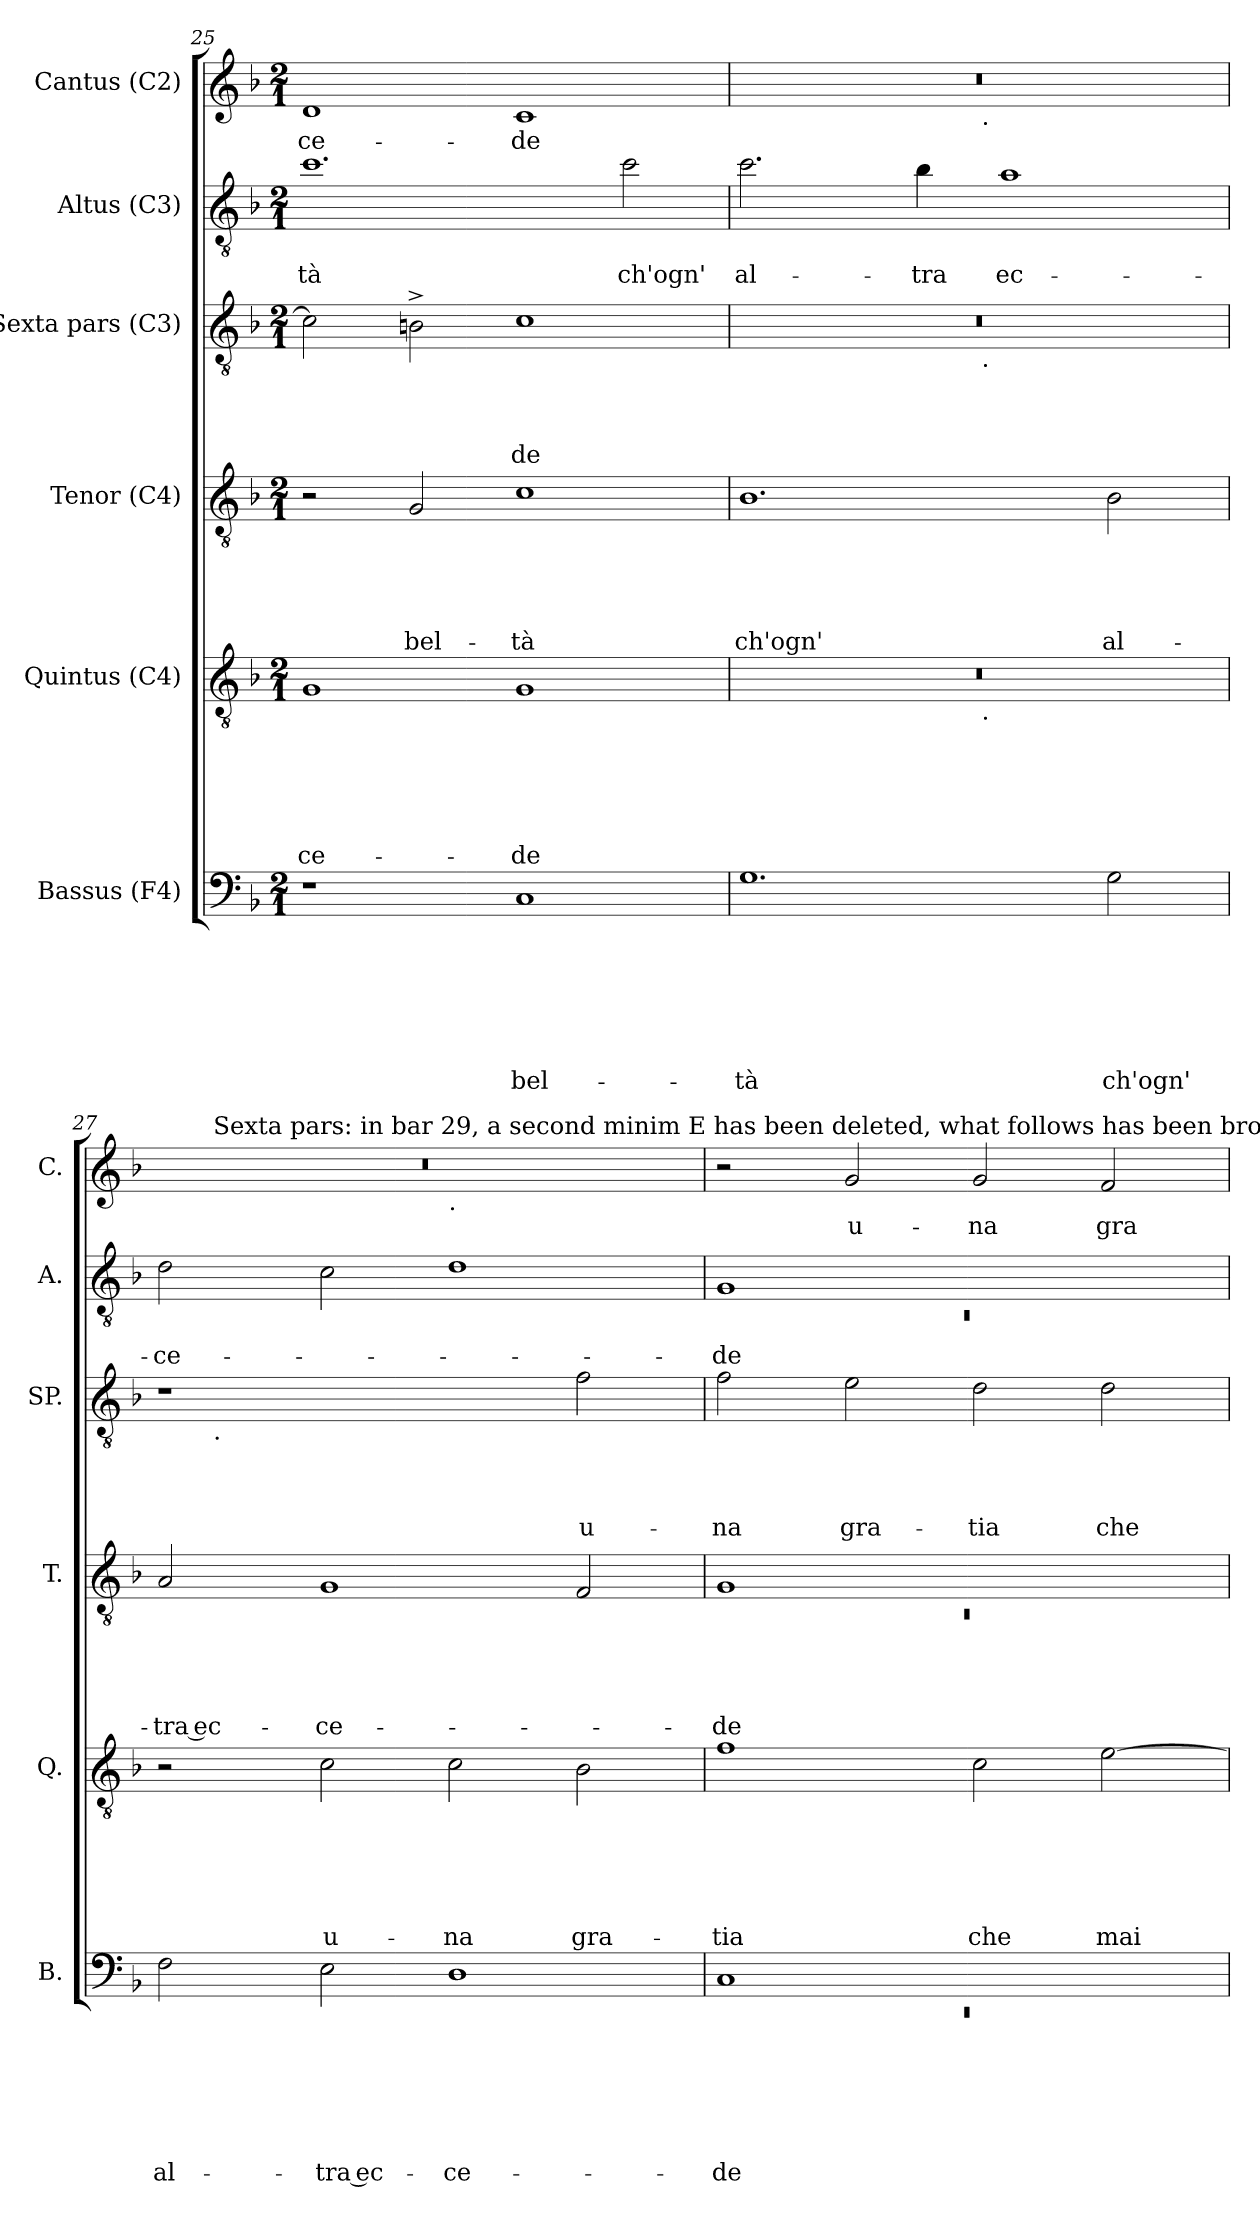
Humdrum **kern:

**kern	**text	**text	**text	**text	**text	**text	**text	**kern	**text	**text	**text	**text	**text	**text	**kern	**text	**text	**text	**text	**text	**kern	**text	**text	**text	**text	**kern	**text	**text	**kern	**text
*part6	*part6	*part6	*part6	*part6	*part6	*part6	*part6	*part5	*part5	*part5	*part5	*part5	*part5	*part5	*part4	*part4	*part4	*part4	*part4	*part4	*part3	*part3	*part3	*part3	*part3	*part2	*part2	*part2	*part1	*part1
*staff6	*staff6	*staff6	*staff6	*staff6	*staff6	*staff6	*staff6	*staff5	*staff5	*staff5	*staff5	*staff5	*staff5	*staff5	*staff4	*staff4	*staff4	*staff4	*staff4	*staff4	*staff3	*staff3	*staff3	*staff3	*staff3	*staff2	*staff2	*staff2	*staff1	*staff1
*I"Bassus (F4)	*	*	*	*	*	*	*	*I"Quintus (C4)	*	*	*	*	*	*	*I"Tenor (C4)	*	*	*	*	*	*I"Sexta pars (C3)	*	*	*	*	*I"Altus (C3)	*	*	*I"Cantus (C2)	*
*I'B.	*	*	*	*	*	*	*	*I'Q.	*	*	*	*	*	*	*I'T.	*	*	*	*	*	*I'SP.	*	*	*	*	*I'A.	*	*	*I'C.	*
*clefF4	*	*	*	*	*	*	*	*clefGv2	*	*	*	*	*	*	*clefGv2	*	*	*	*	*	*clefGv2	*	*	*	*	*clefGv2	*	*	*clefG2	*
*k[b-]	*	*	*	*	*	*	*	*k[b-]	*	*	*	*	*	*	*k[b-]	*	*	*	*	*	*k[b-]	*	*	*	*	*k[b-]	*	*	*k[b-]	*
*F:	*	*	*	*	*	*	*	*F:	*	*	*	*	*	*	*F:	*	*	*	*	*	*F:	*	*	*	*	*F:	*	*	*F:	*
*M2/1	*	*	*	*	*	*	*	*M2/1	*	*	*	*	*	*	*M2/1	*	*	*	*	*	*M2/1	*	*	*	*	*M2/1	*	*	*M2/1	*
=25	=25	=25	=25	=25	=25	=25	=25	=25	=25	=25	=25	=25	=25	=25	=25	=25	=25	=25	=25	=25	=25	=25	=25	=25	=25	=25	=25	=25	=25	=25
!	!	!	!	!	!	!	!	!	!	!	!	!	!	!LO:LY:b	!	!	!	!	!	!	!	!	!	!	!	!	!	!LO:LY:b	!	!LO:LY:b
1r	.	.	.	.	.	.	.	1G	.	.	.	.	.	-ce-	2r	.	.	.	.	.	2c\]	.	.	.	.	1.cc	.	-tà	1d	-ce-
!	!	!	!	!	!	!	!	!	!	!	!	!	!	!	!	!	!	!	!	!LO:LY:b	!	!	!	!	!	!	!	!	!	!
.	.	.	.	.	.	.	.	.	.	.	.	.	.	.	2G/	.	.	.	.	bel-	2Bn^>\	.	.	.	.	.	.	.	.	.
!	!	!	!	!	!	!	!LO:LY:b	!	!	!	!	!	!	!LO:LY:b	!	!	!	!	!	!LO:LY:b	!	!	!	!	!LO:LY:b	!	!	!	!	!LO:LY:b
1C	.	.	.	.	.	.	bel-	1G	.	.	.	.	.	-de	1c	.	.	.	.	-tà	1c	.	.	.	-de	.	.	.	1c	-de
!	!	!	!	!	!	!	!	!	!	!	!	!	!	!	!	!	!	!	!	!	!	!	!	!	!	!	!	!LO:LY:b	!	!
.	.	.	.	.	.	.	.	.	.	.	.	.	.	.	.	.	.	.	.	.	.	.	.	.	.	2cc\	.	ch'ogn'	.	.
=26	=26	=26	=26	=26	=26	=26	=26	=26	=26	=26	=26	=26	=26	=26	=26	=26	=26	=26	=26	=26	=26	=26	=26	=26	=26	=26	=26	=26	=26	=26
!	!	!	!	!	!	!	!LO:LY:b	!	!	!	!	!	!	!	!	!	!	!	!	!LO:LY:b	!	!	!	!	!	!	!	!LO:LY:b	!	!
*	*	*	*	*	*	*	*	*^	*	*	*	*	*	*	*	*	*	*	*	*	*^	*	*	*	*	*	*	*	*^	*
1.G	.	.	.	.	.	.	-tà	0r	2ryy	.	.	.	.	.	.	1.B-	.	.	.	.	ch'ogn'	0r	2ryy	.	.	.	.	2.cc\	.	al-	0r	2ryy	.
.	.	.	.	.	.	.	.	.	4...ryy	.	.	.	.	.	.	.	.	.	.	.	.	.	4...ryy	.	.	.	.	.	.	.	.	4...ryy	.
!	!	!	!	!	!	!	!	!	!	!	!	!	!	!	!	!	!	!	!	!	!	!	!	!	!	!	!	!	!	!LO:LY:b	!	!	!
.	.	.	.	.	.	.	.	.	.	.	.	.	.	.	.	.	.	.	.	.	.	.	.	.	.	.	.	4b-\	.	-tra	.	.	.
!	!	!	!	!	!	!	!	!	!	!	!	!	!	!	!	!	!	!	!	!	!	!	!	!	!	!	!	!	!	!	!	!LO:TX:b:t=.	!
!	!	!	!	!	!	!	!	!	!	!	!	!	!	!	!	!	!	!	!	!	!	!	!LO:TX:b:t=.	!	!	!	!	!	!	!	!	!	!
!	!	!	!	!	!	!	!	!	!LO:TX:b:t=.	!	!	!	!	!	!	!	!	!	!	!	!	!	!	!	!	!	!	!	!	!	!	!	!
.	.	.	.	.	.	.	.	.	1ryy	.	.	.	.	.	.	.	.	.	.	.	.	.	1ryy	.	.	.	.	.	.	.	.	1ryy	.
!	!	!	!	!	!	!	!	!	!	!	!	!	!	!	!	!	!	!	!	!	!	!	!	!	!	!	!	!	!	!LO:LY:b	!	!	!
.	.	.	.	.	.	.	.	.	.	.	.	.	.	.	.	.	.	.	.	.	.	.	.	.	.	.	.	1a	.	ec-	.	.	.
!	!	!	!	!	!	!	!LO:LY:b	!	!	!	!	!	!	!	!	!	!	!	!	!	!LO:LY:b	!	!	!	!	!	!	!	!	!	!	!	!
2G\	.	.	.	.	.	.	ch'ogn'	.	.	.	.	.	.	.	.	2B-\	.	.	.	.	al-	.	.	.	.	.	.	.	.	.	.	.	.
.	.	.	.	.	.	.	.	.	32ryy	.	.	.	.	.	.	.	.	.	.	.	.	.	32ryy	.	.	.	.	.	.	.	.	32ryy	.
!!LO:LB:g=z
=27	=27	=27	=27	=27	=27	=27	=27	=27	=27	=27	=27	=27	=27	=27	=27	=27	=27	=27	=27	=27	=27	=27	=27	=27	=27	=27	=27	=27	=27	=27	=27	=27	=27
!	!	!	!	!	!	!	!LO:LY:b	!	!	!	!	!	!	!	!	!	!	!	!	!	!LO:LY:b:rj	!	!	!	!	!	!	!	!	!LO:LY:b	!	!	!
*	*	*	*	*	*	*	*	*v	*v	*	*	*	*	*	*	*	*	*	*	*	*	*	*	*	*	*	*	*	*	*	*	*^	*
2F\	.	.	.	.	.	.	al-	2r	.	.	.	.	.	.	2A/	.	.	.	.	-tra ec-	1r	8ryy	.	.	.	.	2d\	.	-ce-	0r	8ryy	1ryy	.
!	!	!	!	!	!	!	!	!	!	!	!	!	!	!	!	!	!	!	!	!	!	!	!	!	!	!	!	!	!	!	!LO:TX:a:t=Sexta pars&colon; in bar 29, a second minim E has been deleted, what follows has been brought forward, and the E in bar 31 has been doubled in length.	!	!
!	!	!	!	!	!	!	!	!	!	!	!	!	!	!	!	!	!	!	!	!	!	!LO:TX:b:t=.	!	!	!	!	!	!	!	!	!	!	!
.	.	.	.	.	.	.	.	.	.	.	.	.	.	.	.	.	.	.	.	.	.	1...ryy	.	.	.	.	.	.	.	.	1...ryy	.	.
!	!	!	!	!	!	!	!LO:LY:b:rj	!	!	!	!	!	!	!LO:LY:b	!	!	!	!	!	!LO:LY:b	!	!	!	!	!	!	!	!	!	!	!	!	!
2E\	.	.	.	.	.	.	-tra ec-	2c\	.	.	.	.	.	u-	1G	.	.	.	.	-ce-	.	.	.	.	.	.	2c\	.	.	.	.	.	.
!	!	!	!	!	!	!	!	!	!	!	!	!	!	!	!	!	!	!	!	!	!	!	!	!	!	!	!	!	!	!	!	!LO:TX:b:t=.	!
!	!	!	!	!	!	!	!LO:LY:b	!	!	!	!	!	!	!LO:LY:b	!	!	!	!	!	!	!	!	!	!	!	!	!	!	!	!	!	!	!
1D	.	.	.	.	.	.	-ce-	2c\	.	.	.	.	.	-na	.	.	.	.	.	.	2ryy	.	.	.	.	.	1d	.	.	.	.	1ryy	.
!	!	!	!	!	!	!	!	!	!	!	!	!	!	!LO:LY:b	!	!	!	!	!	!	!	!	!	!	!	!LO:LY:b	!	!	!	!	!	!	!
.	.	.	.	.	.	.	.	2B-\	.	.	.	.	.	gra-	2F/	.	.	.	.	.	2f\	.	.	.	.	u-	.	.	.	.	.	.	.
=28	=28	=28	=28	=28	=28	=28	=28	=28	=28	=28	=28	=28	=28	=28	=28	=28	=28	=28	=28	=28	=28	=28	=28	=28	=28	=28	=28	=28	=28	=28	=28	=28	=28
*^	*	*	*	*	*	*	*	*	*	*	*	*	*	*	*^	*	*	*	*	*	*	*	*	*	*	*	*^	*	*	*	*	*	*
!	!LO:N:vis=1	!	!	!	!	!	!	!LO:LY:b	!	!	!	!	!	!	!LO:LY:b	!	!LO:N:vis=1	!	!	!	!	!LO:LY:b	!	!	!	!	!	!LO:LY:b	!	!LO:N:vis=1	!	!LO:LY:b	!	!	!	!
*	*	*	*	*	*	*	*	*	*	*	*	*	*	*	*	*	*	*	*	*	*	*	*v	*v	*	*	*	*	*	*	*	*	*v	*v	*v	*
1C	0rEE	.	.	.	.	.	.	-de	1f	.	.	.	.	.	-tia	1G	0rC	.	.	.	.	-de	2f\	.	.	.	-na	1G	0rC	.	-de	2r	.
!	!	!	!	!	!	!	!	!	!	!	!	!	!	!	!	!	!	!	!	!	!	!	!	!	!	!	!LO:LY:b	!	!	!	!	!	!LO:LY:b
.	.	.	.	.	.	.	.	.	.	.	.	.	.	.	.	.	.	.	.	.	.	.	2e\	.	.	.	gra-	.	.	.	.	2g/	u-
!	!	!	!	!	!	!	!	!	!	!	!	!	!	!	!LO:LY:b	!	!	!	!	!	!	!	!	!	!	!	!LO:LY:b	!	!	!	!	!	!LO:LY:b
1ryy	.	.	.	.	.	.	.	.	2c\	.	.	.	.	.	che	1ryy	.	.	.	.	.	.	2d\	.	.	.	-tia	1ryy	.	.	.	2g/	-na
!	!	!	!	!	!	!	!	!	!	!	!	!	!	!	!LO:LY:b	!	!	!	!	!	!	!	!	!	!	!	!LO:LY:b	!	!	!	!	!	!LO:LY:b
.	.	.	.	.	.	.	.	.	[>2e\	.	.	.	.	.	mai	.	.	.	.	.	.	.	2d\	.	.	.	che	.	.	.	.	2f/	gra-
*v	*v	*	*	*	*	*	*	*	*	*	*	*	*	*	*	*v	*v	*	*	*	*	*	*	*	*	*	*	*v	*v	*	*	*	*
=	=	=	=	=	=	=	=	=	=	=	=	=	=	=	=	=	=	=	=	=	=	=	=	=	=	=	=	=	=	=
*-	*-	*-	*-	*-	*-	*-	*-	*-	*-	*-	*-	*-	*-	*-	*-	*-	*-	*-	*-	*-	*-	*-	*-	*-	*-	*-	*-	*-	*-	*-
